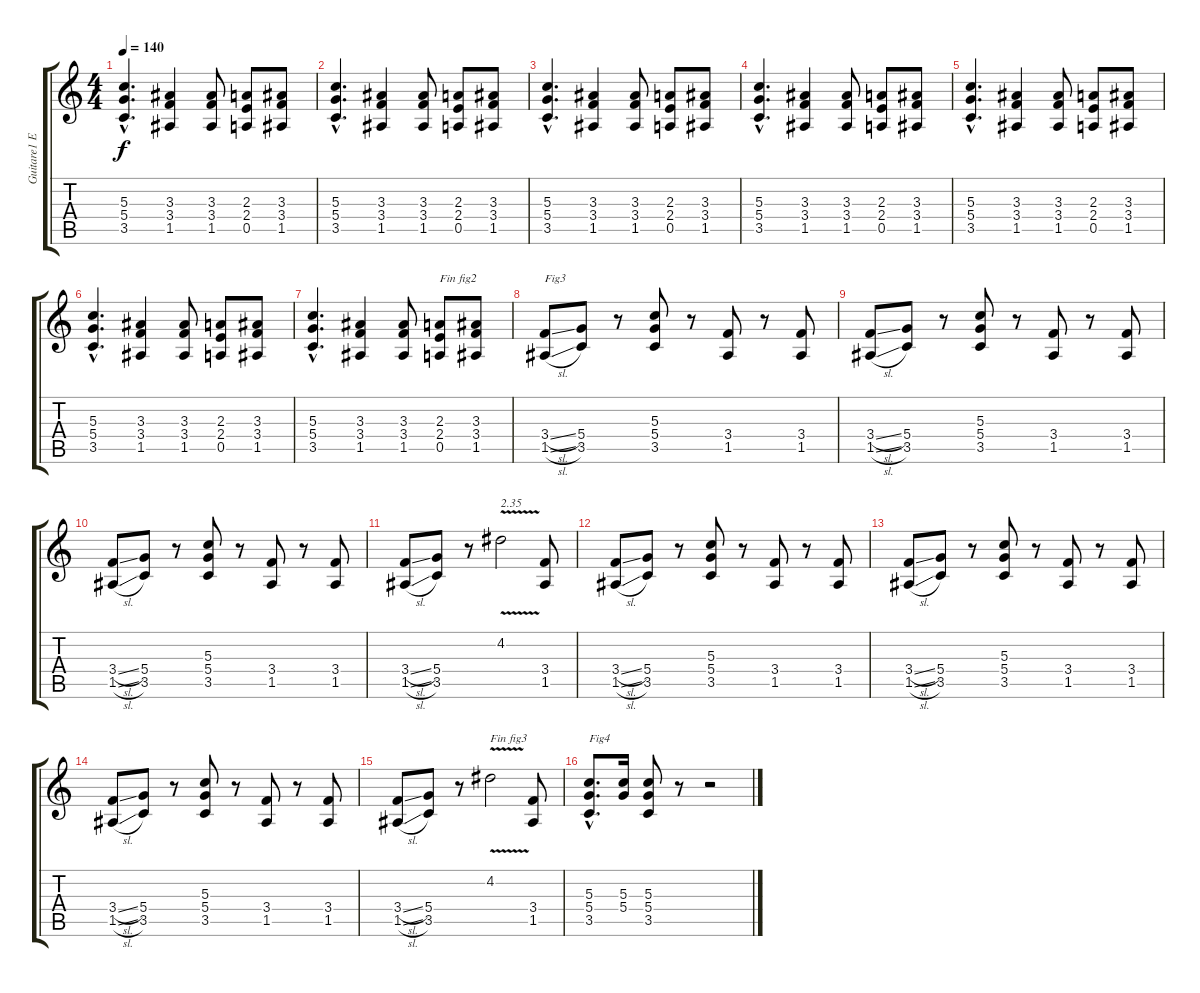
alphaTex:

\track ("Guitare1 E" "Guitare1 E") {instrument overdrivenguitar}
\staff {score tabs}
\tuning (E4 B3 G3 D3 A2 E2) {hide}
\ts (4 4)
\tempo 140
\clef g2
\ks c
(5.3{hac} 5.4{hac} 3.5{hac}).4{d dy f} (3.3 3.4 1.5).4 (3.3 3.4 1.5).8 (2.3 2.4 0.5).8 (3.3 3.4 1.5).8 |
(5.3{hac} 5.4{hac} 3.5{hac}).4{d} (3.3 3.4 1.5).4 (3.3 3.4 1.5).8 (2.3 2.4 0.5).8 (3.3 3.4 1.5).8 |
(5.3{hac} 5.4{hac} 3.5{hac}).4{d} (3.3 3.4 1.5).4 (3.3 3.4 1.5).8 (2.3 2.4 0.5).8 (3.3 3.4 1.5).8 |
(5.3{hac} 5.4{hac} 3.5{hac}).4{d} (3.3 3.4 1.5).4 (3.3 3.4 1.5).8 (2.3 2.4 0.5).8 (3.3 3.4 1.5).8 |
(5.3{hac} 5.4{hac} 3.5{hac}).4{d} (3.3 3.4 1.5).4 (3.3 3.4 1.5).8 (2.3 2.4 0.5).8 (3.3 3.4 1.5).8 |
(5.3{hac} 5.4{hac} 3.5{hac}).4{d} (3.3 3.4 1.5).4 (3.3 3.4 1.5).8 (2.3 2.4 0.5).8 (3.3 3.4 1.5).8 |
(5.3{hac} 5.4{hac} 3.5{hac}).4{d} (3.3 3.4 1.5).4 (3.3 3.4 1.5).8 (2.3 2.4 0.5).8{txt "Fin fig2"} (3.3 3.4 1.5).8 |
(3.4{sl} 1.5{sl}).8{txt "Fig3"} (5.4 3.5).8 r.8 (5.3 5.4 3.5).8 r.8 (3.4 1.5).8 r.8 (3.4 1.5).8 |
(3.4{sl} 1.5{sl}).8 (5.4 3.5).8 r.8 (5.3 5.4 3.5).8 r.8 (3.4 1.5).8 r.8 (3.4 1.5).8 |
(3.4{sl} 1.5{sl}).8 (5.4 3.5).8 r.8 (5.3 5.4 3.5).8 r.8 (3.4 1.5).8 r.8 (3.4 1.5).8 |
(3.4{sl} 1.5{sl}).8 (5.4 3.5).8 r.8 4.2{v}.2{txt "2.35"} (3.4 1.5).8 |
(3.4{sl} 1.5{sl}).8 (5.4 3.5).8 r.8 (5.3 5.4 3.5).8 r.8 (3.4 1.5).8 r.8 (3.4 1.5).8 |
(3.4{sl} 1.5{sl}).8 (5.4 3.5).8 r.8 (5.3 5.4 3.5).8 r.8 (3.4 1.5).8 r.8 (3.4 1.5).8 |
(3.4{sl} 1.5{sl}).8 (5.4 3.5).8 r.8 (5.3 5.4 3.5).8 r.8 (3.4 1.5).8 r.8 (3.4 1.5).8 |
(3.4{sl} 1.5{sl}).8 (5.4 3.5).8 r.8 4.2{v}.2{txt "Fin fig3"} (3.4 1.5).8 |
(5.3{hac} 5.4{hac} 3.5{hac}).8{d txt "Fig4"} (5.3 5.4).16 (5.3 5.4 3.5).8 r.8 r.2
